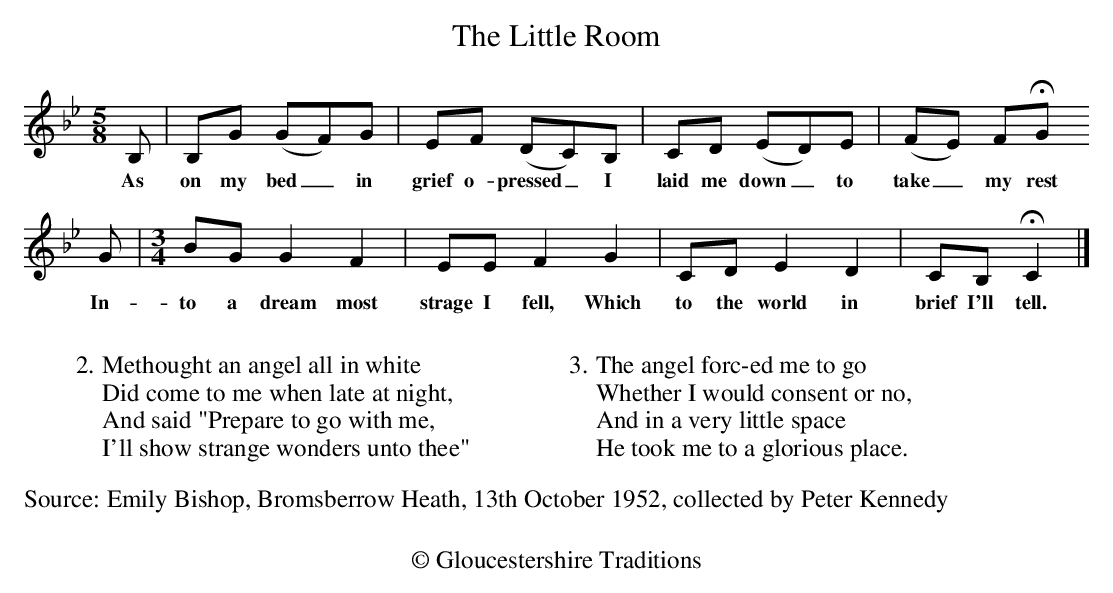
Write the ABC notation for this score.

X:1
T: The Little Room
M: 5/8
L: 1/8
K: Cdor
B, | B,G (GF)G | EF (DC)B, | CD (ED)E | (FE) F!fermata!G
w:As on my bed_ in grief o-pressed_ I laid me down_ to take_ my rest
G |[M:3/4] BG G2F2 | EE F2G2 | CDE2D2 | CB,!fermata!C2 |]
w:In-to a dream most strage I fell, Which to the world in brief I'll tell.
%%text
%%text
%%text
W:2.Methought an angel all in white
W:Did come to me when late at night,
W:And said "Prepare to go with me,
W:I'll show strange wonders unto thee"
W:
W:3.The angel forc-ed me to go
W:Whether I would consent or no,
W:And in a very little space
W:He took me to a glorious place.
